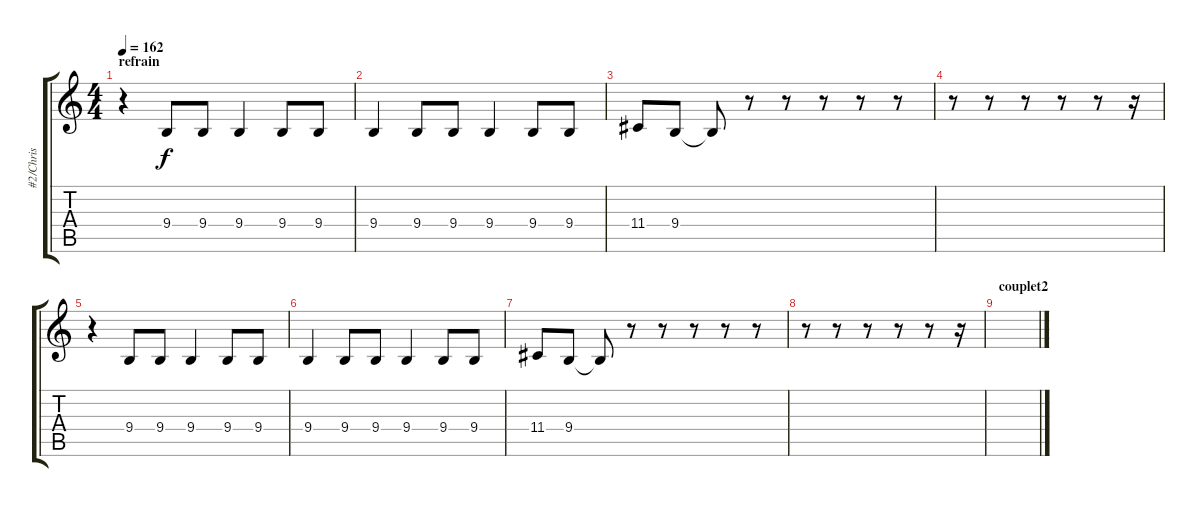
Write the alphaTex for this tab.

\track ("#2/Chris" "#2/Chris") {instrument synthbrass1}
\staff {score tabs}
\tuning (E4 B3 G3 D3 A2 E2) {hide}
\ts (4 4)
\section ("" "refrain")
\tempo 162
\clef g2
\ks c
r.4{dy f} 9.4.8 9.4.8 9.4.4 9.4.8 9.4.8 |
9.4.4 9.4.8 9.4.8 9.4.4 9.4.8 9.4.8 |
11.4.8 9.4.8 9.4{t}.8 r.8 r.8 r.8 r.8 r.8 |
r.8 r.8 r.8 r.8 r.8 r.16 |
r.4 9.4.8 9.4.8 9.4.4 9.4.8 9.4.8 |
9.4.4 9.4.8 9.4.8 9.4.4 9.4.8 9.4.8 |
11.4.8 9.4.8 9.4{t}.8 r.8 r.8 r.8 r.8 r.8 |
r.8 r.8 r.8 r.8 r.8 r.16 |
\section ("" "couplet2")
